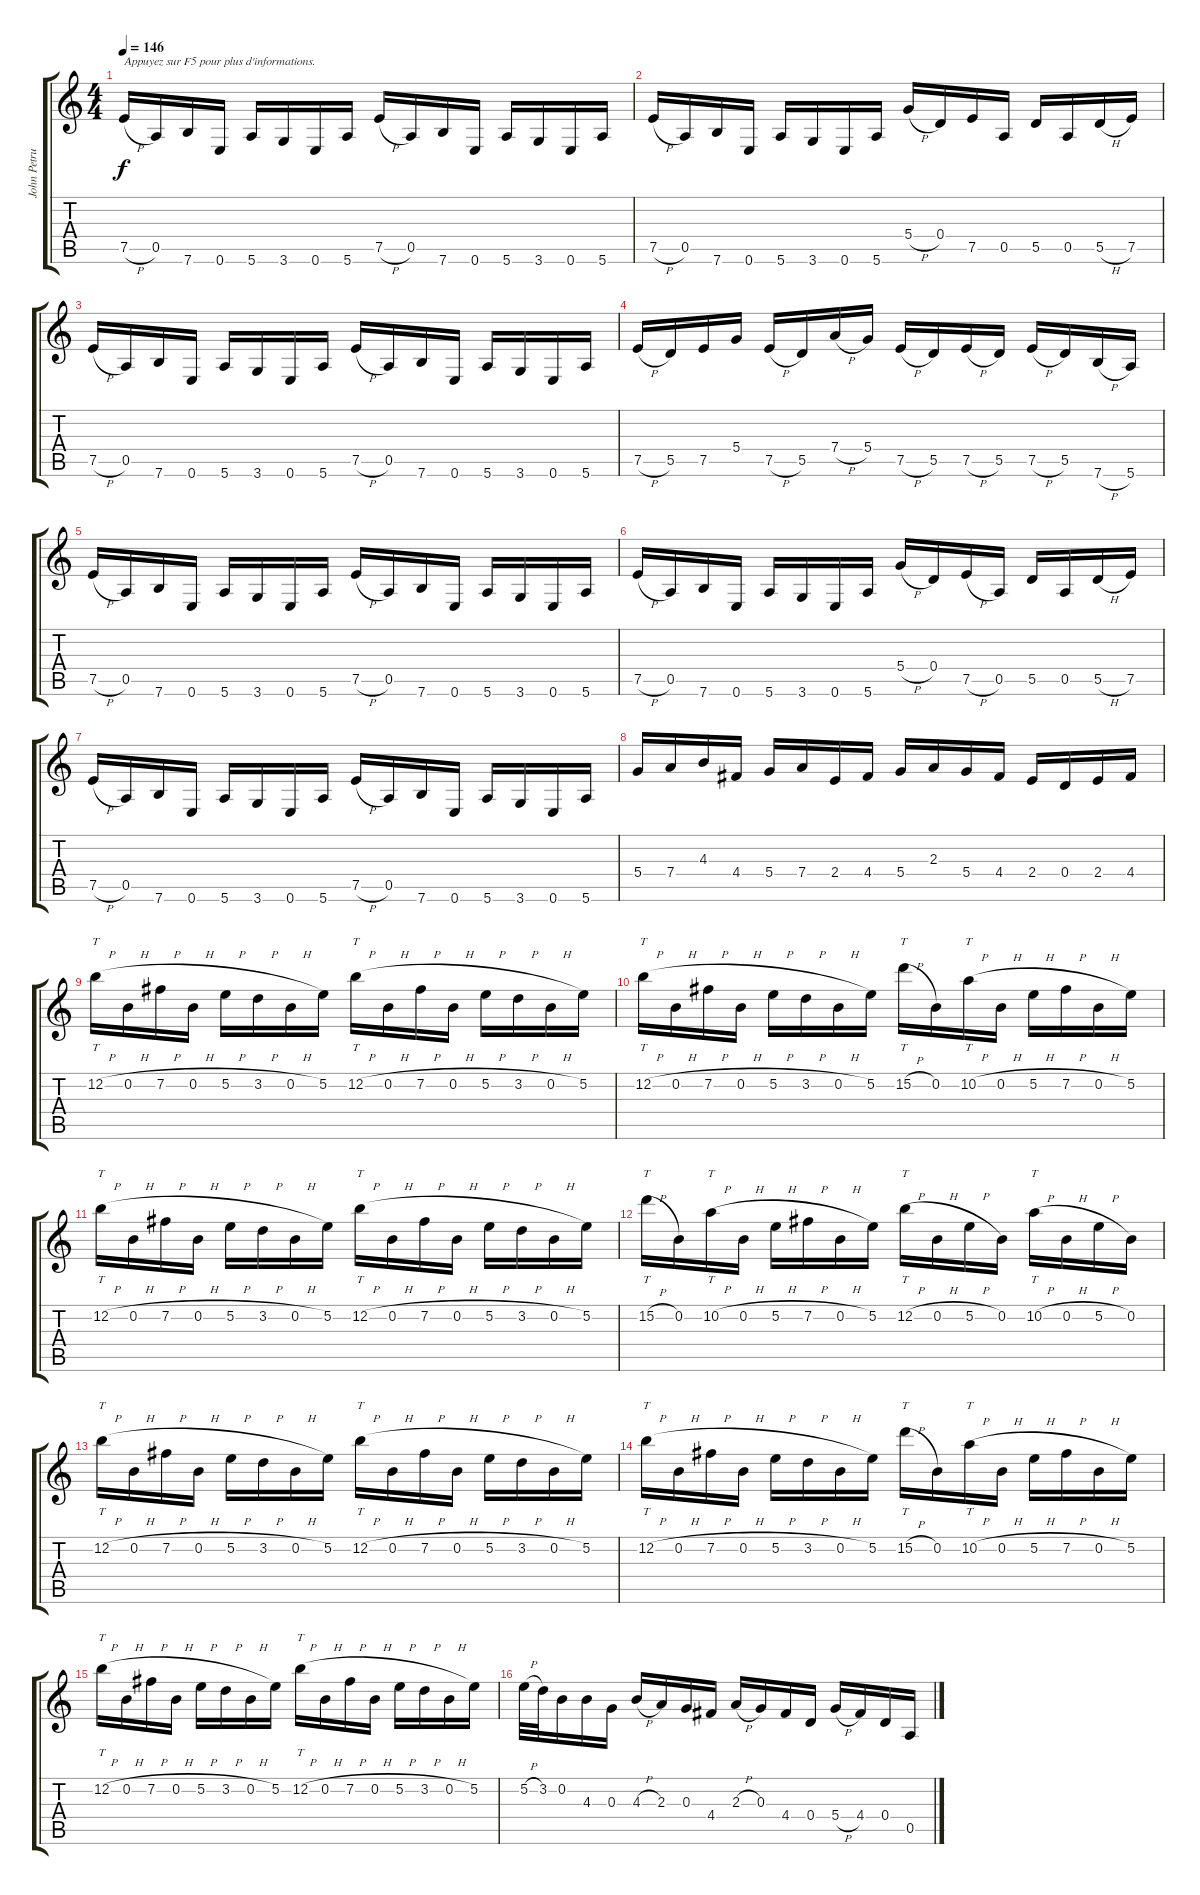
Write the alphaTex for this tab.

\track ("John Petrucci" "John Petru") {instrument distortionguitar}
\staff {score tabs}
\tuning (E4 B3 G3 D3 A2 E2) {hide}
\ts (4 4)
\tempo 146
\clef g2
\ks c
7.5{h}.16{txt "Appuyez sur F5 pour plus d'informations." dy f instrument distortionguitar} 0.5.16 7.6.16 0.6.16 5.6.16 3.6.16 0.6.16 5.6.16 7.5{h}.16 0.5.16 7.6.16 0.6.16 5.6.16 3.6.16 0.6.16 5.6.16 |
7.5{h}.16 0.5.16 7.6.16 0.6.16 5.6.16 3.6.16 0.6.16 5.6.16 5.4{h}.16 0.4.16 7.5.16 0.5.16 5.5.16 0.5.16 5.5{h}.16 7.5.16 |
7.5{h}.16 0.5.16 7.6.16 0.6.16 5.6.16 3.6.16 0.6.16 5.6.16 7.5{h}.16 0.5.16 7.6.16 0.6.16 5.6.16 3.6.16 0.6.16 5.6.16 |
7.5{h}.16 5.5.16 7.5.16 5.4.16 7.5{h}.16 5.5.16 7.4{h}.16 5.4.16 7.5{h}.16 5.5.16 7.5{h}.16 5.5.16 7.5{h}.16 5.5.16 7.6{h}.16 5.6.16 |
7.5{h}.16 0.5.16 7.6.16 0.6.16 5.6.16 3.6.16 0.6.16 5.6.16 7.5{h}.16 0.5.16 7.6.16 0.6.16 5.6.16 3.6.16 0.6.16 5.6.16 |
7.5{h}.16 0.5.16 7.6.16 0.6.16 5.6.16 3.6.16 0.6.16 5.6.16 5.4{h}.16 0.4.16 7.5{h}.16 0.5.16 5.5.16 0.5.16 5.5{h}.16 7.5.16 |
7.5{h}.16 0.5.16 7.6.16 0.6.16 5.6.16 3.6.16 0.6.16 5.6.16 7.5{h}.16 0.5.16 7.6.16 0.6.16 5.6.16 3.6.16 0.6.16 5.6.16 |
5.4.16 7.4.16 4.3.16 4.4.16 5.4.16 7.4.16 2.4.16 4.4.16 5.4.16 2.3.16 5.4.16 4.4.16 2.4.16 0.4.16 2.4.16 4.4.16 |
12.2{h}.16{tt} 0.2{h}.16 7.2{h}.16 0.2{h}.16 5.2{h}.16 3.2{h}.16 0.2{h}.16 5.2.16 12.2{h}.16{tt} 0.2{h}.16 7.2{h}.16 0.2{h}.16 5.2{h}.16 3.2{h}.16 0.2{h}.16 5.2.16 |
12.2{h}.16{tt} 0.2{h}.16 7.2{h}.16 0.2{h}.16 5.2{h}.16 3.2{h}.16 0.2{h}.16 5.2.16 15.2{h}.16{tt} 0.2.16 10.2{h}.16{tt} 0.2{h}.16 5.2{h}.16 7.2{h}.16 0.2{h}.16 5.2.16 |
12.2{h}.16{tt} 0.2{h}.16 7.2{h}.16 0.2{h}.16 5.2{h}.16 3.2{h}.16 0.2{h}.16 5.2.16 12.2{h}.16{tt} 0.2{h}.16 7.2{h}.16 0.2{h}.16 5.2{h}.16 3.2{h}.16 0.2{h}.16 5.2.16 |
15.2{h}.16{tt} 0.2.16 10.2{h}.16{tt} 0.2{h}.16 5.2{h}.16 7.2{h}.16 0.2{h}.16 5.2.16 12.2{h}.16{tt} 0.2{h}.16 5.2{h}.16 0.2.16 10.2{h}.16{tt} 0.2{h}.16 5.2{h}.16 0.2.16 |
12.2{h}.16{tt} 0.2{h}.16 7.2{h}.16 0.2{h}.16 5.2{h}.16 3.2{h}.16 0.2{h}.16 5.2.16 12.2{h}.16{tt} 0.2{h}.16 7.2{h}.16 0.2{h}.16 5.2{h}.16 3.2{h}.16 0.2{h}.16 5.2.16 |
12.2{h}.16{tt} 0.2{h}.16 7.2{h}.16 0.2{h}.16 5.2{h}.16 3.2{h}.16 0.2{h}.16 5.2.16 15.2{h}.16{tt} 0.2.16 10.2{h}.16{tt} 0.2{h}.16 5.2{h}.16 7.2{h}.16 0.2{h}.16 5.2.16 |
12.2{h}.16{tt} 0.2{h}.16 7.2{h}.16 0.2{h}.16 5.2{h}.16 3.2{h}.16 0.2{h}.16 5.2.16 12.2{h}.16{tt} 0.2{h}.16 7.2{h}.16 0.2{h}.16 5.2{h}.16 3.2{h}.16 0.2{h}.16 5.2.16 |
5.2{h}.32 3.2.32 0.2.16 4.3.16 0.3.16 4.3{h}.16 2.3.16 0.3.16 4.4.16 2.3{h}.16 0.3.16 4.4.16 0.4.16 5.4{h}.16 4.4.16 0.4.16 0.5.16
